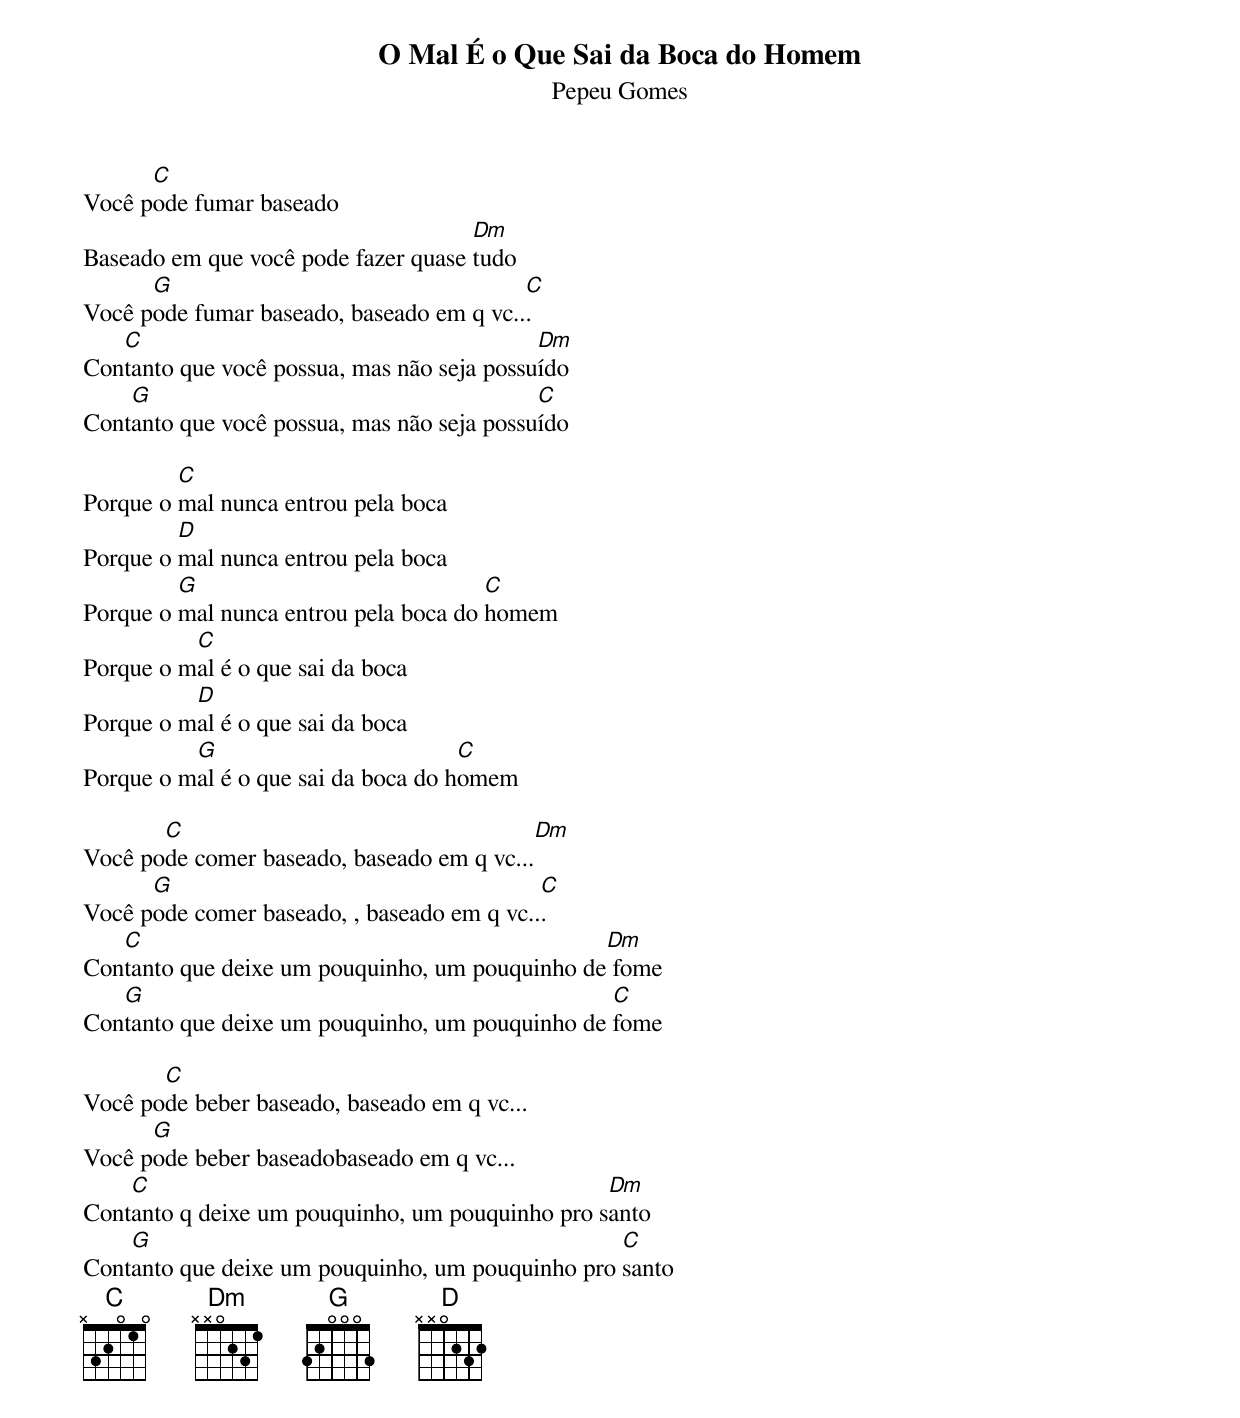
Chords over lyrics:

O Mal É o Que Sai da Boca do Homem
Pepeu Gomes

      C
Você pode fumar baseado
                                     Dm
Baseado em que você pode fazer quase tudo
      G                                   C
Você pode fumar baseado, baseado em q vc...
   C                                        Dm
Contanto que você possua, mas não seja possuído
    G                                       C
Contanto que você possua, mas não seja possuído

         C
Porque o mal nunca entrou pela boca
         D
Porque o mal nunca entrou pela boca
         G                             C
Porque o mal nunca entrou pela boca do homem
          C
Porque o mal é o que sai da boca
          D
Porque o mal é o que sai da boca
          G                          C
Porque o mal é o que sai da boca do homem

       C                                   Dm
Você pode comer baseado, baseado em q vc...
      G                                     C
Você pode comer baseado, , baseado em q vc...
   C                                            Dm
Contanto que deixe um pouquinho, um pouquinho de fome
   G                                             C
Contanto que deixe um pouquinho, um pouquinho de fome

       C
Você pode beber baseado, baseado em q vc...
      G
Você pode beber baseadobaseado em q vc...
    C                                            Dm
Contanto q deixe um pouquinho, um pouquinho pro santo
    G                                             C
Contanto que deixe um pouquinho, um pouquinho pro santo
